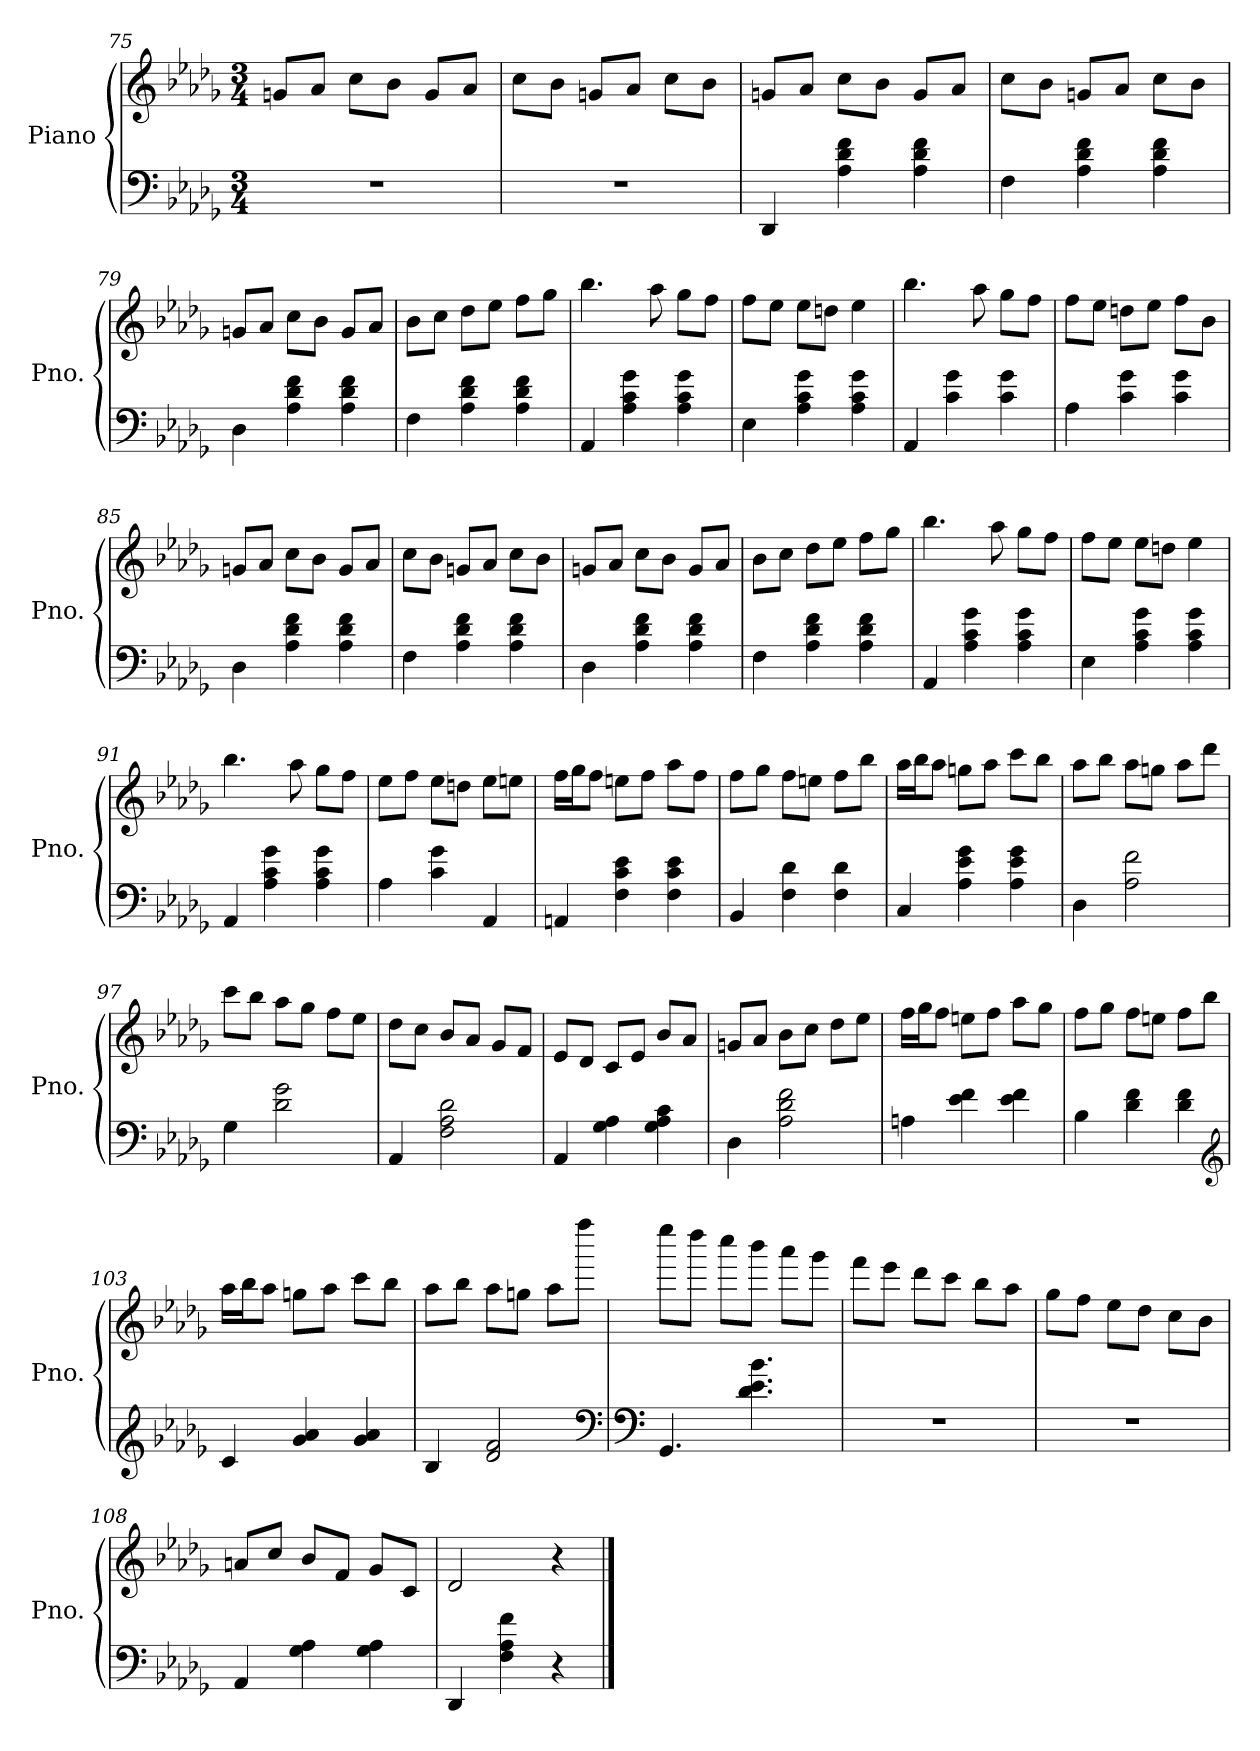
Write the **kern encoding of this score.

**kern	**kern
*part1	*part1
*staff2	*staff1
*I"Piano	*
*I'Pno.	*
*clefF4	*clefG2
*k[b-e-a-d-g-]	*k[b-e-a-d-g-]
*D-:	*D-:
*M3/4	*M3/4
=75	=75
2.r	8gn/L
.	8a-/J
.	8cc\L
.	8b-\J
.	8g/L
.	8a-/J
=76	=76
2.r	8cc\L
.	8b-\J
.	8gn/L
.	8a-/J
.	8cc\L
.	8b-\J
=77	=77
4DD-/	8gn/L
.	8a-/J
4A-\ 4d-\ 4f\	8cc\L
.	8b-\J
4A-\ 4d-\ 4f\	8g/L
.	8a-/J
!!LO:LB:g=z
=78	=78
4F\	8cc\L
.	8b-\J
4A-\ 4d-\ 4f\	8gn/L
.	8a-/J
4A-\ 4d-\ 4f\	8cc\L
.	8b-\J
=79	=79
4D-\	8gn/L
.	8a-/J
4A-\ 4d-\ 4f\	8cc\L
.	8b-\J
4A-\ 4d-\ 4f\	8g/L
.	8a-/J
=80	=80
4F\	8b-\L
.	8cc\J
4A-\ 4d-\ 4f\	8dd-\L
.	8ee-\J
4A-\ 4d-\ 4f\	8ff\L
.	8gg-\J
=81	=81
4AA-/	4.bb-\
4A-\ 4c\ 4g-\	.
.	8aa-\
4A-\ 4c\ 4g-\	8gg-\L
.	8ff\J
=82	=82
4E-\	8ff\L
.	8ee-\J
4A-\ 4c\ 4g-\	8ee-\L
.	8ddn\J
4A-\ 4c\ 4g-\	4ee-\
=83	=83
4AA-/	4.bb-\
4c\ 4g-\	.
.	8aa-\
4c\ 4g-\	8gg-\L
.	8ff\J
!!LO:LB:g=z
=84	=84
4A-\	8ff\L
.	8ee-\J
4c\ 4g-\	8ddn\L
.	8ee-\J
4c\ 4g-\	8ff\L
.	8b-\J
=85	=85
4D-\	8gn/L
.	8a-/J
4A-\ 4d-\ 4f\	8cc\L
.	8b-\J
4A-\ 4d-\ 4f\	8g/L
.	8a-/J
=86	=86
4F\	8cc\L
.	8b-\J
4A-\ 4d-\ 4f\	8gn/L
.	8a-/J
4A-\ 4d-\ 4f\	8cc\L
.	8b-\J
=87	=87
4D-\	8gn/L
.	8a-/J
4A-\ 4d-\ 4f\	8cc\L
.	8b-\J
4A-\ 4d-\ 4f\	8g/L
.	8a-/J
=88	=88
4F\	8b-\L
.	8cc\J
4A-\ 4d-\ 4f\	8dd-\L
.	8ee-\J
4A-\ 4d-\ 4f\	8ff\L
.	8gg-\J
=89	=89
4AA-/	4.bb-\
4A-\ 4c\ 4g-\	.
.	8aa-\
4A-\ 4c\ 4g-\	8gg-\L
.	8ff\J
!!LO:PB:g=z
=90	=90
4E-\	8ff\L
.	8ee-\J
4A-\ 4c\ 4g-\	8ee-\L
.	8ddn\J
4A-\ 4c\ 4g-\	4ee-\
=91	=91
4AA-/	4.bb-\
4A-\ 4c\ 4g-\	.
.	8aa-\
4A-\ 4c\ 4g-\	8gg-\L
.	8ff\J
=92	=92
4A-\	8ee-\L
.	8ff\J
4c\ 4g-\	8ee-\L
.	8ddn\J
4AA-/	8ee-\L
.	8een\J
=93	=93
4AAn/	16ff\LL
.	16gg-\J
.	8ff\J
4F\ 4c\ 4e-\	8een\L
.	8ff\J
4F\ 4c\ 4e-\	8aa-\L
.	8ff\J
=94	=94
4BB-/	8ff\L
.	8gg-\J
4F\ 4d-\	8ff\L
.	8een\J
4F\ 4d-\	8ff\L
.	8bb-\J
!!LO:LB:g=z
=95	=95
4C/	16aa-\LL
.	16bb-\J
.	8aa-\J
4A-\ 4e-\ 4g-\	8ggn\L
.	8aa-\J
4A-\ 4e-\ 4g-\	8ccc\L
.	8bb-\J
=96	=96
4D-\	8aa-\L
.	8bb-\J
2A-\ 2f\	8aa-\L
.	8ggn\J
.	8aa-\L
.	8ddd-\J
=97	=97
4G-\	8ccc\L
.	8bb-\J
2d-\ 2g-\	8aa-\L
.	8gg-\J
.	8ff\L
.	8ee-\J
=98	=98
4AA-/	8dd-\L
.	8cc\J
2F\ 2A-\ 2d-\	8b-/L
.	8a-/J
.	8g-/L
.	8f/J
=99	=99
4AA-/	8e-/L
.	8d-/J
4G-\ 4A-\	8c/L
.	8e-/J
4G-\ 4A-\ 4c\	8b-/L
.	8a-/J
!!LO:LB:g=z
=100	=100
4D-\	8gn/L
.	8a-/J
2A-\ 2d-\ 2f\	8b-\L
.	8cc\J
.	8dd-\L
.	8ee-\J
=101	=101
4An\	16ff\LL
.	16gg-\J
.	8ff\J
4e-\ 4f\	8een\L
.	8ff\J
4e-\ 4f\	8aa-\L
.	8gg-\J
=102	=102
4B-\	8ff\L
.	8gg-\J
4d-\ 4f\	8ff\L
.	8een\J
4d-\ 4f\	8ff\L
.	8bb-\J
*clefG1	*
=103	=103
4e-/	16aa-\LL
.	16bb-\J
.	8aa-\J
4b-/ 4cc/	8ggn\L
.	8aa-\J
4b-/ 4cc/	8ccc\L
.	8bb-\J
=104	=104
4d-/	8aa-\L
.	8bb-\J
2f/ 2a-/	8aa-\L
.	8ggn\J
.	8aa-\L
.	8ffff\J
*clefF4	*
!!LO:LB:g=z
=105	=105
*clefF4	*
4.GG-/	8eeee-\L
.	8dddd-\J
.	8cccc\L
4.d-\ 4.e-\ 4.b-\	8bbb-\J
.	8aaa-\L
.	8ggg-\J
=106	=106
2.r	8fff\L
.	8eee-\J
.	8ddd-\L
.	8ccc\J
.	8bb-\L
.	8aa-\J
=107	=107
2.r	8gg-\L
.	8ff\J
.	8ee-\L
.	8dd-\J
.	8cc\L
.	8b-\J
=108	=108
4AA-/	8an/L
.	8cc/J
4G-\ 4A-\	8b-/L
.	8f/J
4G-\ 4A-\	8g-/L
.	8c/J
=109	=109
4DD-/	2d-/
4F\ 4A-\ 4f\	.
4r	4r
==	==
*-	*-
